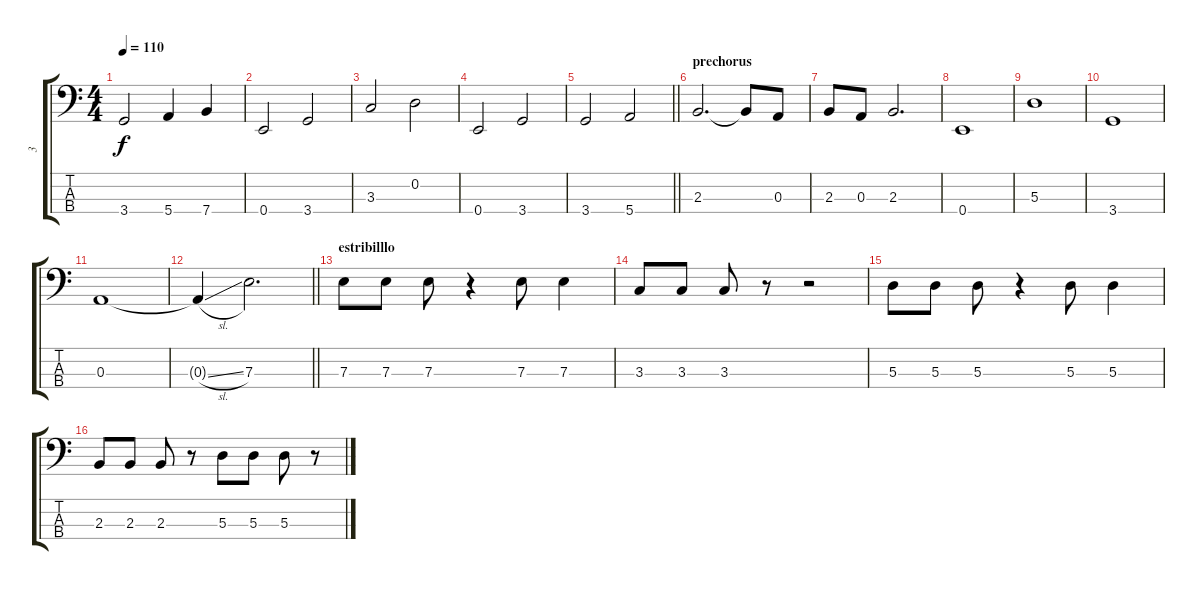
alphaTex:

\track ("3" "3") {instrument electricbassfinger}
\staff {score tabs}
\tuning (G2 D2 A1 E1) {hide}
\ts (4 4)
\tempo 110
\clef f4
\ks c
3.4.2{dy f} 5.4.4 7.4.4 |
0.4.2 3.4.2 |
3.3.2 0.2.2 |
0.4.2 3.4.2 |
\barLineRight lightlight
3.4.2 5.4.2 |
\section ("" "prechorus")
2.3.2{d} 2.3{t}.8 0.3.8 |
2.3.8 0.3.8 2.3.2{d} |
0.4.1 |
5.3.1 |
3.4.1 |
0.3.1 |
\barLineRight lightlight
0.3{sl t}.4 7.3.2{d} |
\section ("" "estribilllo")
7.3.8 7.3.8 7.3.8 r.4 7.3.8 7.3.4 |
3.3.8 3.3.8 3.3.8 r.8 r.2 |
5.3.8 5.3.8 5.3.8 r.4 5.3.8 5.3.4 |
2.3.8 2.3.8 2.3.8 r.8 5.3.8 5.3.8 5.3.8 r.8
